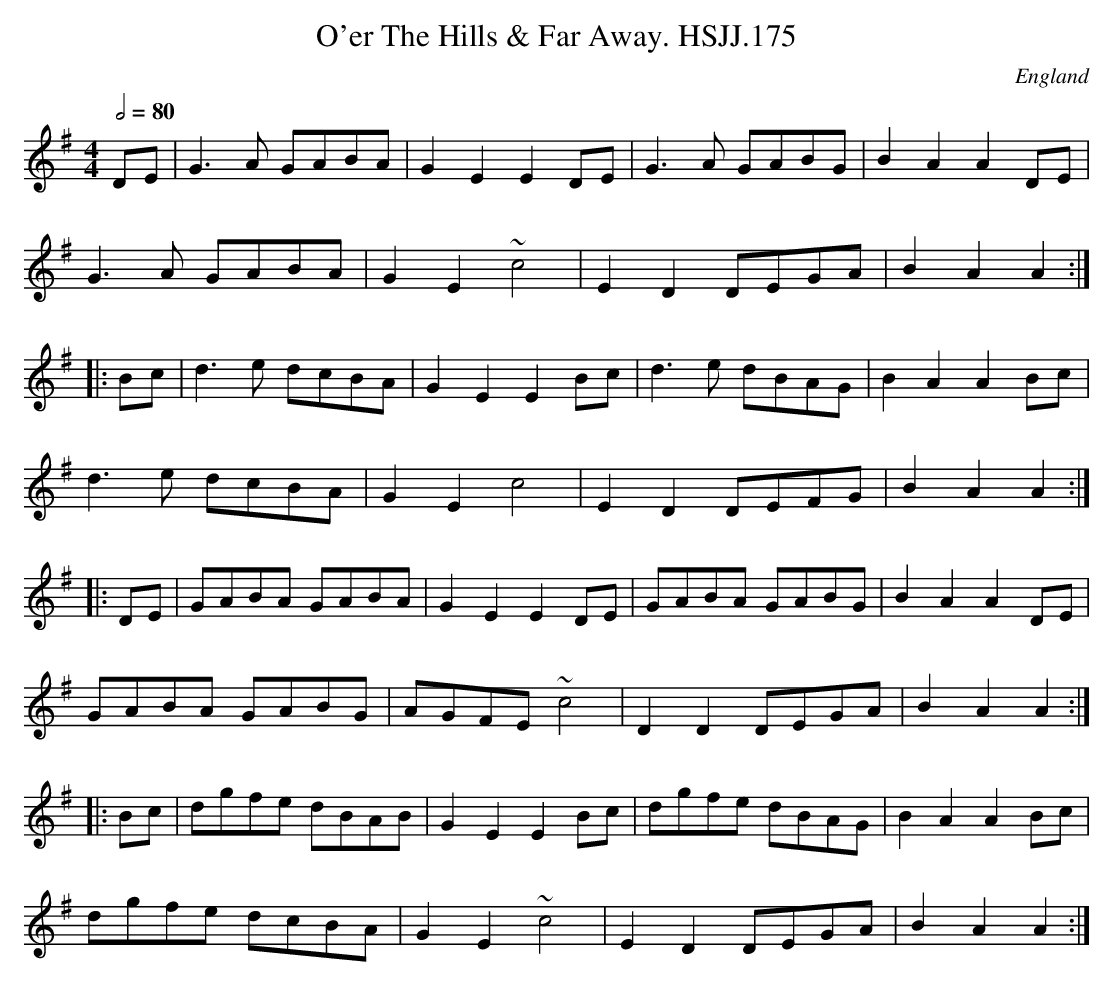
X:1
T:O'er The Hills & Far Away. HSJJ.175
M:4/4
L:1/8
Q:1/2=80
O:England
K:G
DE|G3A GABA|G2E2E2DE|G3A GABG|B2A2A2DE|
G3A GABA|G2E2~c4|E2D2DEGA|B2A2A2:|
|:Bc|d3e dcBA|G2E2E2Bc|d3e dBAG|B2A2A2Bc|
d3e dcBA|G2E2c4|E2D2 DEFG|B2A2A2:|
|:DE|GABA GABA|G2E2E2DE|GABA GABG|B2A2A2DE|
GABA GABG|AGFE~c4|D2D2DEGA|B2A2A2:|
|:Bc|dgfe dBAB|G2E2E2Bc|dgfe dBAG|B2A2A2Bc|
dgfe dcBA|G2E2~c4|E2D2DEGA|B2A2A2:|
